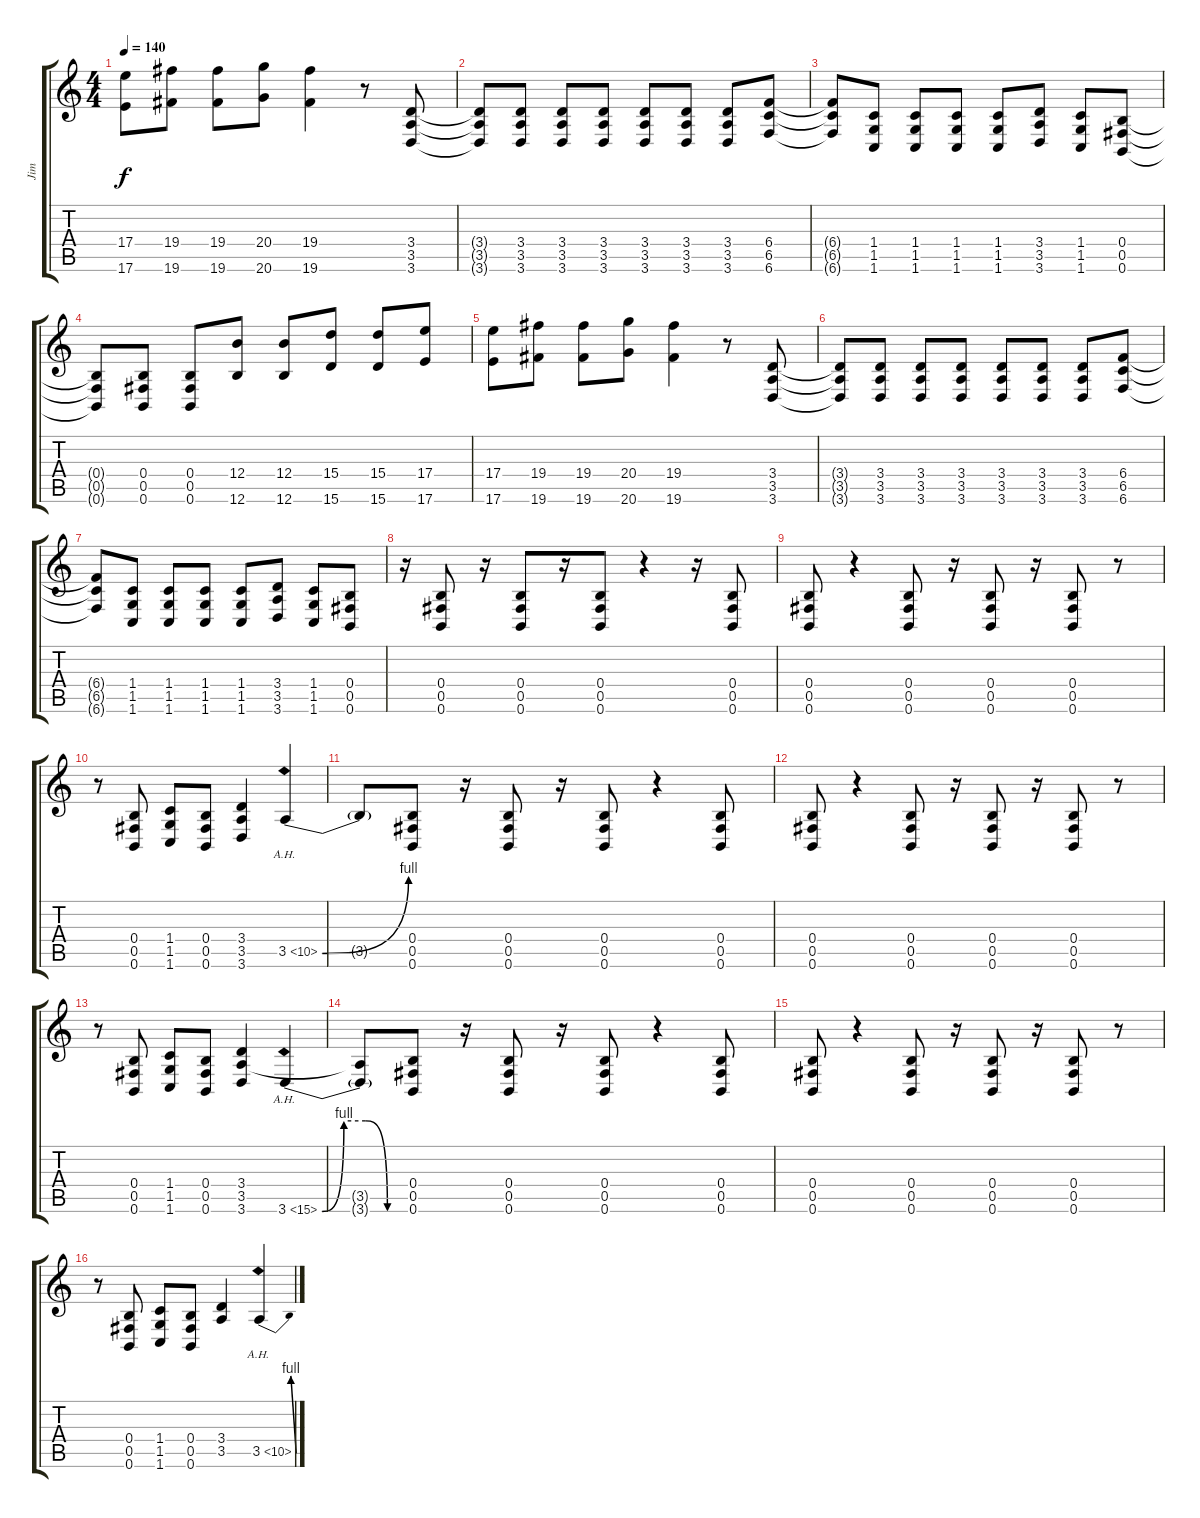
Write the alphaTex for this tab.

\track ("Jim" "Jim") {instrument distortionguitar}
\staff {score tabs}
\tuning (Db4 Ab3 E3 B2 Gb2 B1) {hide}
\ts (4 4)
\tempo 140
\clef g2
\ks c
(17.4 17.6).8{dy f} (19.4 19.6).8 (19.4 19.6).8 (20.4 20.6).8 (19.4 19.6).4 r.8 (3.4 3.5 3.6).8 |
(3.4{t} 3.5{t} 3.6{t}).8 (3.4 3.5 3.6).8 (3.4 3.5 3.6).8 (3.4 3.5 3.6).8 (3.4 3.5 3.6).8 (3.4 3.5 3.6).8 (3.4 3.5 3.6).8 (6.4 6.5 6.6).8 |
(6.4{t} 6.5{t} 6.6{t}).8 (1.4 1.5 1.6).8 (1.4 1.5 1.6).8 (1.4 1.5 1.6).8 (1.4 1.5 1.6).8 (3.4 3.5 3.6).8 (1.4 1.5 1.6).8 (0.4 0.5 0.6).8 |
(0.4{t} 0.5{t} 0.6{t}).8 (0.4 0.5 0.6).8 (0.4 0.5 0.6).8 (12.4 12.6).8 (12.4 12.6).8 (15.4 15.6).8 (15.4 15.6).8 (17.4 17.6).8 |
(17.4 17.6).8 (19.4 19.6).8 (19.4 19.6).8 (20.4 20.6).8 (19.4 19.6).4 r.8 (3.4 3.5 3.6).8 |
(3.4{t} 3.5{t} 3.6{t}).8 (3.4 3.5 3.6).8 (3.4 3.5 3.6).8 (3.4 3.5 3.6).8 (3.4 3.5 3.6).8 (3.4 3.5 3.6).8 (3.4 3.5 3.6).8 (6.4 6.5 6.6).8 |
(6.4{t} 6.5{t} 6.6{t}).8 (1.4 1.5 1.6).8 (1.4 1.5 1.6).8 (1.4 1.5 1.6).8 (1.4 1.5 1.6).8 (3.4 3.5 3.6).8 (1.4 1.5 1.6).8 (0.4 0.5 0.6).8 |
r.16 (0.4 0.5 0.6).8 r.16 (0.4 0.5 0.6).8 r.16 (0.4 0.5 0.6).8 r.4 r.16 (0.4 0.5 0.6).8 |
(0.4 0.5 0.6).8 r.4 (0.4 0.5 0.6).8 r.16 (0.4 0.5 0.6).8 r.16 (0.4 0.5 0.6).8 r.8 |
r.8 (0.4 0.5 0.6).8 (1.4 1.5 1.6).8 (0.4 0.5 0.6).8 (3.4 3.5 3.6).4 3.5{be (bend 0 0 60 4) ah 7}.4 |
3.5{t}.8 (0.4 0.5 0.6).8 r.16 (0.4 0.5 0.6).8 r.16 (0.4 0.5 0.6).8 r.4 (0.4 0.5 0.6).8 |
(0.4 0.5 0.6).8 r.4 (0.4 0.5 0.6).8 r.16 (0.4 0.5 0.6).8 r.16 (0.4 0.5 0.6).8 r.8 |
r.8 (0.4 0.5 0.6).8 (1.4 1.5 1.6).8 (0.4 0.5 0.6).8 (3.4 3.5 3.6).4 3.6{be (custom 0 0 15 4 30 4 45 0 60 0) ah 12}.4 |
(3.5{t} 3.6{t}).8 (0.4 0.5 0.6).8 r.16 (0.4 0.5 0.6).8 r.16 (0.4 0.5 0.6).8 r.4 (0.4 0.5 0.6).8 |
(0.4 0.5 0.6).8 r.4 (0.4 0.5 0.6).8 r.16 (0.4 0.5 0.6).8 r.16 (0.4 0.5 0.6).8 r.8 |
r.8 (0.4 0.5 0.6).8 (1.4 1.5 1.6).8 (0.4 0.5 0.6).8 (3.4 3.5).4 3.5{be (bend 0 0 60 4) ah 7}.4
